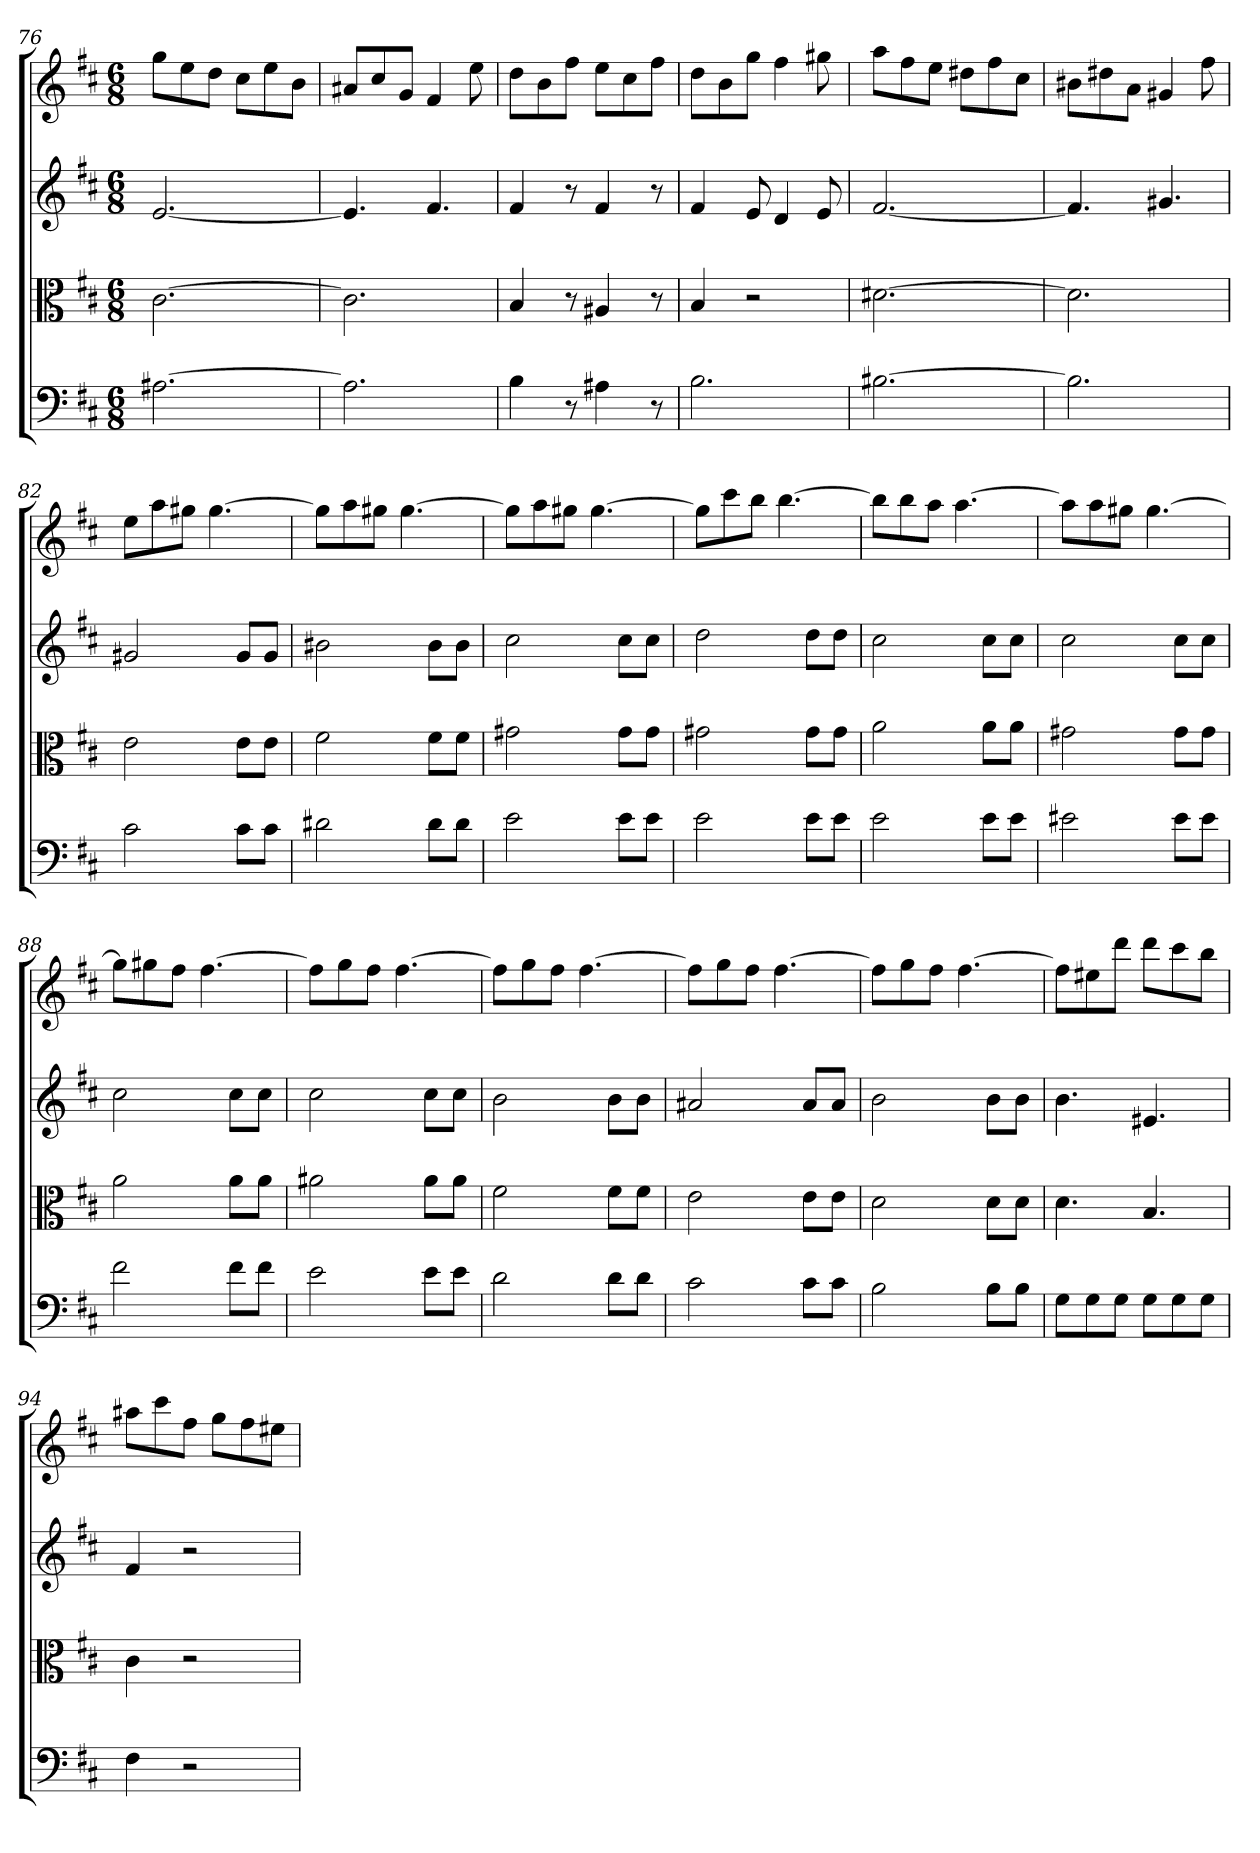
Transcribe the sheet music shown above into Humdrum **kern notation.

**kern	**kern	**kern	**kern
*part4	*part3	*part2	*part1
*staff4	*staff3	*staff2	*staff1
*clefF4	*clefC3	*	*
*k[f#c#]	*k[f#c#]	*k[f#c#]	*k[f#c#]
*D:	*D:	*D:	*D:
*M6/8	*M6/8	*M6/8	*M6/8
=76	=76	=76	=76
[2.A#X	[2.c#	[2.e	8ggL
.	.	.	8ee
.	.	.	8ddJ
.	.	.	8cc#L
.	.	.	8ee
.	.	.	8bJ
=77	=77	=77	=77
2.A#]	2.c#]	4.e]	8a#XL
.	.	.	8cc#
.	.	.	8gJ
.	.	4.f#	4f#
.	.	.	8ee
=78	=78	=78	=78
4B	4B	4f#	8ddL
.	.	.	8b
8r	8r	8r	8ff#J
4A#X	4A#X	4f#	8eeL
.	.	.	8cc#
8r	8r	8r	8ff#J
=79	=79	=79	=79
2.B	4B	4f#	8ddL
.	.	.	8b
.	2r	8e	8ggJ
.	.	4d	4ff#
.	.	8e	8gg#X
=80	=80	=80	=80
[2.B#X	[2.d#X	[2.f#	8aaL
.	.	.	8ff#
.	.	.	8eeJ
.	.	.	8dd#XL
.	.	.	8ff#
.	.	.	8cc#J
=81	=81	=81	=81
2.B#]	2.d#]	4.f#]	8b#XL
.	.	.	8dd#X
.	.	.	8aJ
.	.	4.g#X	4g#X
.	.	.	8ff#
=82	=82	=82	=82
2c#	2e	2g#X	8eeL
.	.	.	8aa
.	.	.	8gg#XJ
.	.	.	[4.gg#
8c#\L	8e\L	8g#L	.
8c#\J	8e\J	8g#J	.
=83	=83	=83	=83
2d#X	2f#	2b#X	8gg#L]
.	.	.	8aa
.	.	.	8gg#XJ
.	.	.	[4.gg#
8d#\L	8f#\L	8b#L	.
8d#\J	8f#\J	8b#J	.
=84	=84	=84	=84
2e	2g#X	2cc#	8gg#L]
.	.	.	8aa
.	.	.	8gg#XJ
.	.	.	[4.gg#
8e\L	8g#\L	8cc#L	.
8e\J	8g#\J	8cc#J	.
=85	=85	=85	=85
2e	2g#X	2dd	8gg#L]
.	.	.	8ccc#
.	.	.	8bbJ
.	.	.	[4.bb
8e\L	8g#\L	8ddL	.
8e\J	8g#\J	8ddJ	.
=86	=86	=86	=86
2e	2a	2cc#	8bbL]
.	.	.	8bb
.	.	.	8aaJ
.	.	.	[4.aa
8e\L	8a\L	8cc#L	.
8e\J	8a\J	8cc#J	.
=87	=87	=87	=87
2e#X	2g#X	2cc#	8aaL]
.	.	.	8aa
.	.	.	8gg#XJ
.	.	.	[4.gg#
8e#\L	8g#\L	8cc#L	.
8e#\J	8g#\J	8cc#J	.
=88	=88	=88	=88
2f#	2a	2cc#	8gg#L]
.	.	.	8gg#X
.	.	.	8ff#J
.	.	.	[4.ff#
8f#\L	8a\L	8cc#L	.
8f#\J	8a\J	8cc#J	.
=89	=89	=89	=89
2e	2a#X	2cc#	8ff#L]
.	.	.	8gg
.	.	.	8ff#J
.	.	.	[4.ff#
8e\L	8a#\L	8cc#L	.
8e\J	8a#\J	8cc#J	.
=90	=90	=90	=90
2d	2f#	2b	8ff#L]
.	.	.	8gg
.	.	.	8ff#J
.	.	.	[4.ff#
8d\L	8f#\L	8bL	.
8d\J	8f#\J	8bJ	.
=91	=91	=91	=91
2c#	2e	2a#X	8ff#L]
.	.	.	8gg
.	.	.	8ff#J
.	.	.	[4.ff#
8c#\L	8e\L	8a#L	.
8c#\J	8e\J	8a#J	.
=92	=92	=92	=92
2B	2d	2b	8ff#L]
.	.	.	8gg
.	.	.	8ff#J
.	.	.	[4.ff#
8B\L	8d\L	8bL	.
8B\J	8d\J	8bJ	.
=93	=93	=93	=93
8G\L	4.d	4.b	8ff#L]
8G\	.	.	8ee#X
8G\J	.	.	8dddJ
8G\L	4.B	4.e#X	8dddL
8G\	.	.	8ccc#
8G\J	.	.	8bbJ
=94	=94	=94	=94
4F#	4c#	4f#	8aa#XL
.	.	.	8ccc#
2r	2r	2r	8ff#J
.	.	.	8ggL
.	.	.	8ff#
.	.	.	8ee#XJ
=	=	=	=
*-	*-	*-	*-
